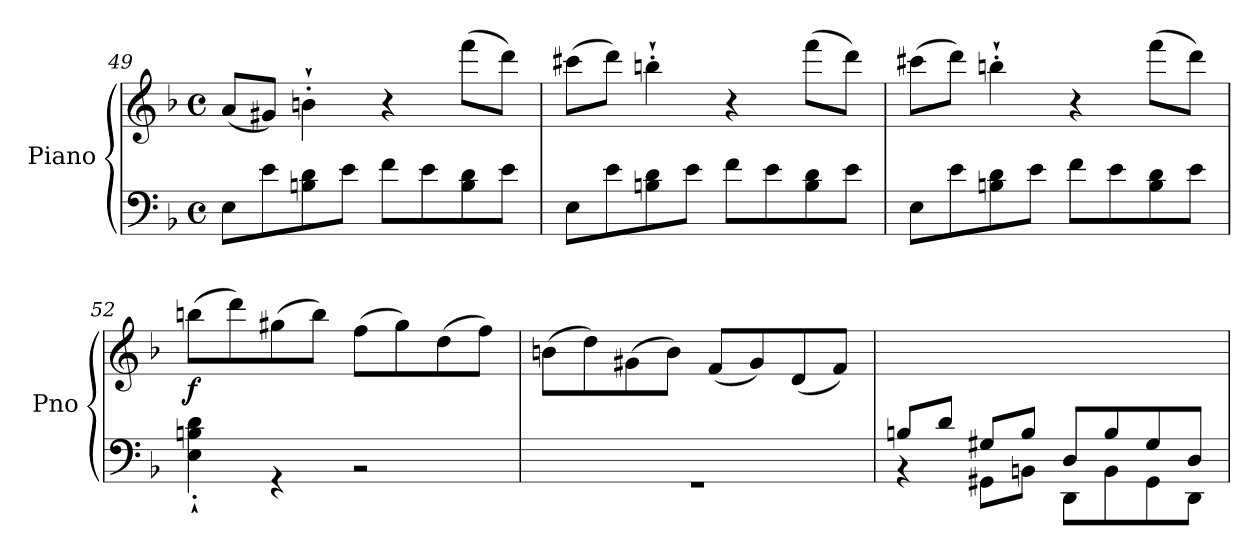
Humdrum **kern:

**kern	**kern	**dynam
*part1	*part1	*part1
*staff2	*staff1	*staff1/2
*I"Piano	*	*
*I'Pno	*	*
*clefF4	*clefG2	*
*k[b-]	*k[b-]	*
*M4/4	*M4/4	*
*met(c)	*met(c)	*
=49	=49	=49
*^	*	*
1ryy	8E\L	(<8a/L	.
.	8e\	8g#X/J)	.
.	8Bn\ 8d\	4bn'`\	.
.	8e\J	.	.
.	8f\L	4r	.
.	8e\	.	.
!	!	!	!LO:DY:b
.	8B\ 8d\	(>8fff\L	other-dynamics
.	8e\J	8ddd\J)	.
!!LO:PB:g=z
=50	=50	=50	=50
1ryy	8E\L	(>8ccc#X\L	.
.	8e\	8ddd\J)	.
.	8Bn\ 8d\	4bbn'`\	.
.	8e\J	.	.
.	8f\L	4r	.
.	8e\	.	.
.	8B\ 8d\	(>8fff\L	.
.	8e\J	8ddd\J)	.
!!LO:LB:g=z
=51	=51	=51	=51
1ryy	8E\L	(>8ccc#X\L	.
.	8e\	8ddd\J)	.
.	8Bn\ 8d\	4bbn'`\	.
.	8e\J	.	.
.	8f\L	4r	.
.	8e\	.	.
.	8B\ 8d\	(>8fff\L	.
.	8e\J	8ddd\J)	.
=52	=52	=52	=52
!	!	!	!LO:DY:b
1ryy	4E\'` 4Bn\'` 4d\'`	(>8bbn\L	f
.	.	8ddd\)	.
.	4r	(>8gg#X\	.
.	.	8bb\J)	.
.	2r	(>8ff\L	.
.	.	8gg#\)	.
.	.	(>8dd\	.
.	.	8ff\J)	.
=53	=53	=53	=53
1ryy	1r	(>8bn\L	.
.	.	8dd\)	.
.	.	(>8g#X\	.
.	.	8b\J)	.
.	.	(<8f/L	.
.	.	8g#/)	.
.	.	(<8d/	.
.	.	8f/J)	.
=54	=54	=54	=54
*	*^	*	*
8Bn/L	1ryy	4rBB	1ryy	.
8d/J	.	.	.	.
8G#X/L	.	8GG#X\L	.	.
8B/J	.	8BBn\J	.	.
8D/L	.	8DD\L	.	.
8B/	.	8BB\	.	.
8G#/	.	8GG#\	.	.
8D/J	.	8DD\J	.	.
*v	*v	*v	*	*
=	=	=
*-	*-	*-
